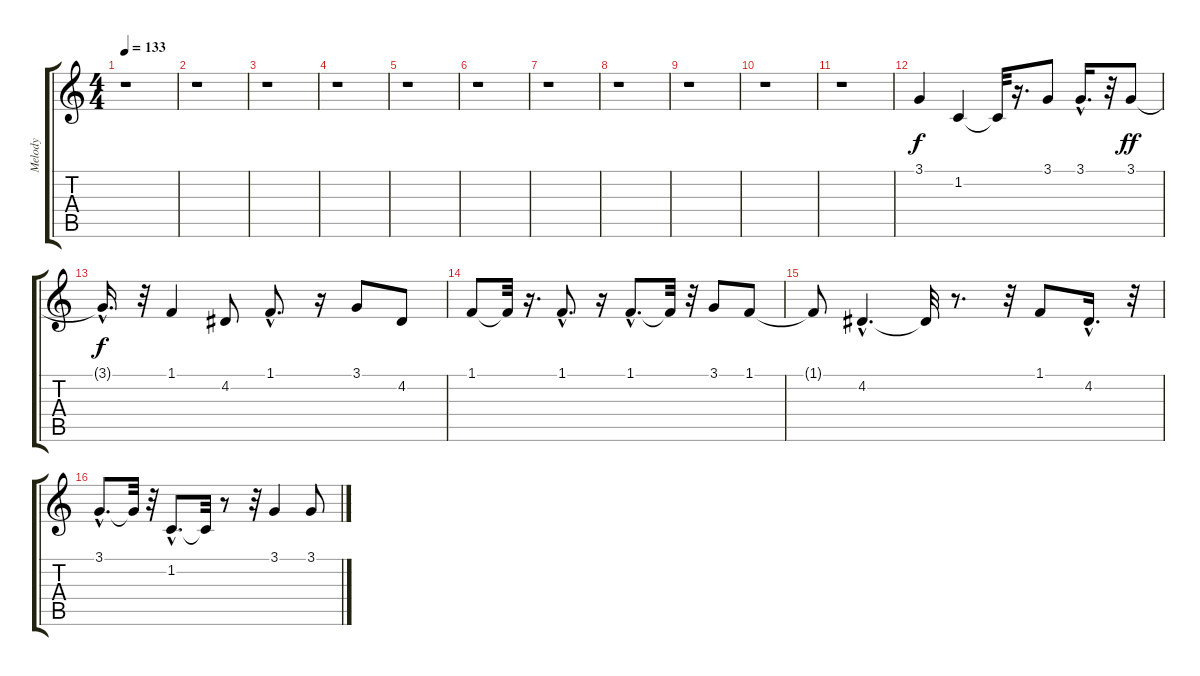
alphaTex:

\track ("Melody" "Melody") {instrument synthbrass1}
\staff {score tabs}
\tuning (E4 B3 G3 D3 A2 E2) {hide}
\ts (4 4)
\tempo 133
\clef g2
\ks c
r.1{dy f} |
r.1 |
r.1 |
r.1 |
r.1 |
r.1 |
r.1 |
r.1 |
r.1 |
r.1 |
r.1 |
3.1.4 1.2.4 1.2{t}.32 r.16{d} 3.1.8 3.1{hac}.16{d} r.32 3.1.8{dy ff} |
3.1{hac t}.16{d dy f} r.32 1.1.4 4.2.8 1.1{hac}.8{d} r.16 3.1.8 4.2.8 |
1.1.8 1.1{t}.32 r.16{d} 1.1{hac}.8{d} r.16 1.1{hac}.8{d} 1.1{t}.32 r.32 3.1.8 1.1.8 |
1.1{t}.8 4.2{hac}.4{d} 4.2{t}.32 r.8{d} r.32 1.1.8 4.2{hac}.16{d} r.32 |
3.1{hac}.8{d} 3.1{t}.32 r.32 1.2{hac}.8{d} 1.2{t}.32 r.8 r.32 3.1.4 3.1.8
